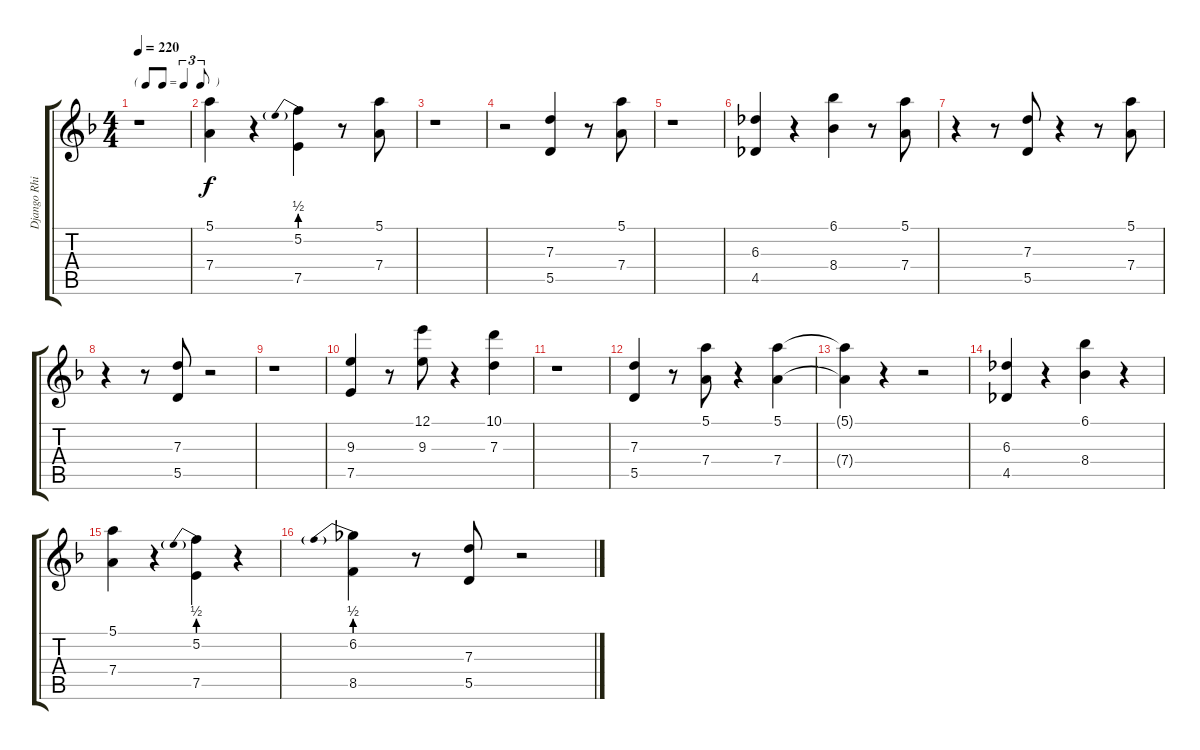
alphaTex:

\track ("Django Rhinehardt" "Django Rhi") {instrument electricguitarjazz}
\staff {score tabs}
\tuning (E4 B3 G3 D3 A2 E2) {hide}
\ts (4 4)
\tf triplet8th
\tempo 220
\clef g2
\ks f
r.1{dy f} |
(5.1 7.4).4 r.4 (5.2{be (prebend 0 2 60 2)} 7.5).4 r.8 (5.1 7.4).8 |
r.1 |
r.2 (7.3 5.5).4 r.8 (5.1 7.4).8 |
r.1 |
(6.3 4.5).4 r.4 (6.1 8.4).4 r.8 (5.1 7.4).8 |
r.4 r.8 (7.3 5.5).8 r.4 r.8 (5.1 7.4).8 |
r.4 r.8 (7.3 5.5).8 r.2 |
r.1 |
(9.3 7.5).4 r.8 (12.1 9.3).8 r.4 (10.1 7.3).4 |
r.1 |
(7.3 5.5).4 r.8 (5.1 7.4).8 r.4 (5.1 7.4).4 |
(5.1{t} 7.4{t}).4 r.4 r.2 |
(6.3 4.5).4 r.4 (6.1 8.4).4 r.4 |
(5.1 7.4).4 r.4 (5.2{be (prebend 0 2 60 2)} 7.5).4 r.4 |
(6.2{be (prebend 0 2 60 2)} 8.5).4 r.8 (7.3 5.5).8 r.2
